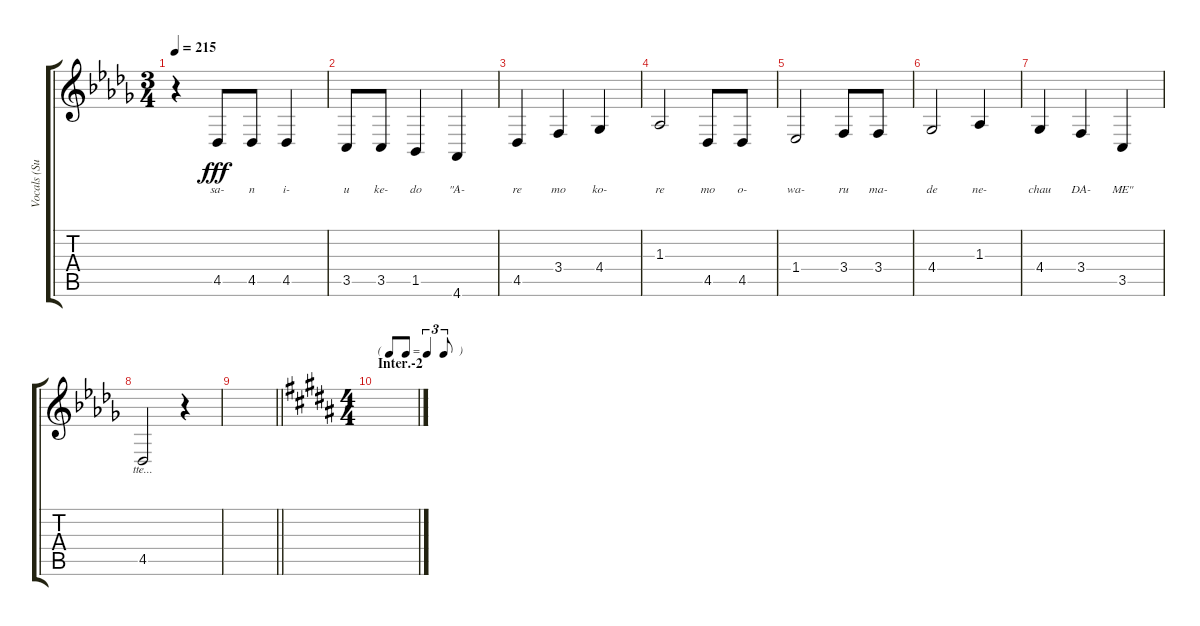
\track ("Vocals (Suzuki Jun)" "Vocals (Su") {instrument altosax}
\staff {score tabs}
\tuning (E4 B3 G3 D3 A2 E2) {hide}
\ts (3 4)
\tempo 215
\clef g2
\ks db
r.4{dy fff} 4.5.8{lyrics (0 "sa-") lyrics (1 "") lyrics (2 "") lyrics (3 "") lyrics (4 "")} 4.5.8{lyrics (0 "n") lyrics (1 "") lyrics (2 "") lyrics (3 "") lyrics (4 "")} 4.5.4{lyrics (0 "i-") lyrics (1 "") lyrics (2 "") lyrics (3 "") lyrics (4 "")} |
3.5.8{lyrics (0 "u") lyrics (1 "") lyrics (2 "") lyrics (3 "") lyrics (4 "")} 3.5.8{lyrics (0 "ke-") lyrics (1 "") lyrics (2 "") lyrics (3 "") lyrics (4 "")} 1.5.4{lyrics (0 "do") lyrics (1 "") lyrics (2 "") lyrics (3 "") lyrics (4 "")} 4.6.4{lyrics (0 "\"A-") lyrics (1 "") lyrics (2 "") lyrics (3 "") lyrics (4 "")} |
4.5.4{lyrics (0 "re") lyrics (1 "") lyrics (2 "") lyrics (3 "") lyrics (4 "")} 3.4.4{lyrics (0 "mo") lyrics (1 "") lyrics (2 "") lyrics (3 "") lyrics (4 "")} 4.4.4{lyrics (0 "ko-") lyrics (1 "") lyrics (2 "") lyrics (3 "") lyrics (4 "")} |
1.3.2{lyrics (0 "re") lyrics (1 "") lyrics (2 "") lyrics (3 "") lyrics (4 "")} 4.5.8{lyrics (0 "mo") lyrics (1 "") lyrics (2 "") lyrics (3 "") lyrics (4 "")} 4.5.8{lyrics (0 "o-") lyrics (1 "") lyrics (2 "") lyrics (3 "") lyrics (4 "")} |
1.4.2{lyrics (0 "wa-") lyrics (1 "") lyrics (2 "") lyrics (3 "") lyrics (4 "")} 3.4.8{lyrics (0 "ru") lyrics (1 "") lyrics (2 "") lyrics (3 "") lyrics (4 "")} 3.4.8{lyrics (0 "ma-") lyrics (1 "") lyrics (2 "") lyrics (3 "") lyrics (4 "")} |
4.4.2{lyrics (0 "de") lyrics (1 "") lyrics (2 "") lyrics (3 "") lyrics (4 "")} 1.3.4{lyrics (0 "ne-") lyrics (1 "") lyrics (2 "") lyrics (3 "") lyrics (4 "")} |
4.4.4{lyrics (0 "chau") lyrics (1 "") lyrics (2 "") lyrics (3 "") lyrics (4 "")} 3.4.4{lyrics (0 "DA-") lyrics (1 "") lyrics (2 "") lyrics (3 "") lyrics (4 "")} 3.5.4{lyrics (0 "ME\"") lyrics (1 "") lyrics (2 "") lyrics (3 "") lyrics (4 "")} |
4.5.2{lyrics (0 "tte...") lyrics (1 "") lyrics (2 "") lyrics (3 "") lyrics (4 "")} r.4 |
\barLineRight lightlight
|
\ts (4 4)
\tf triplet8th
\section ("" "Inter.-2")
\ks b
